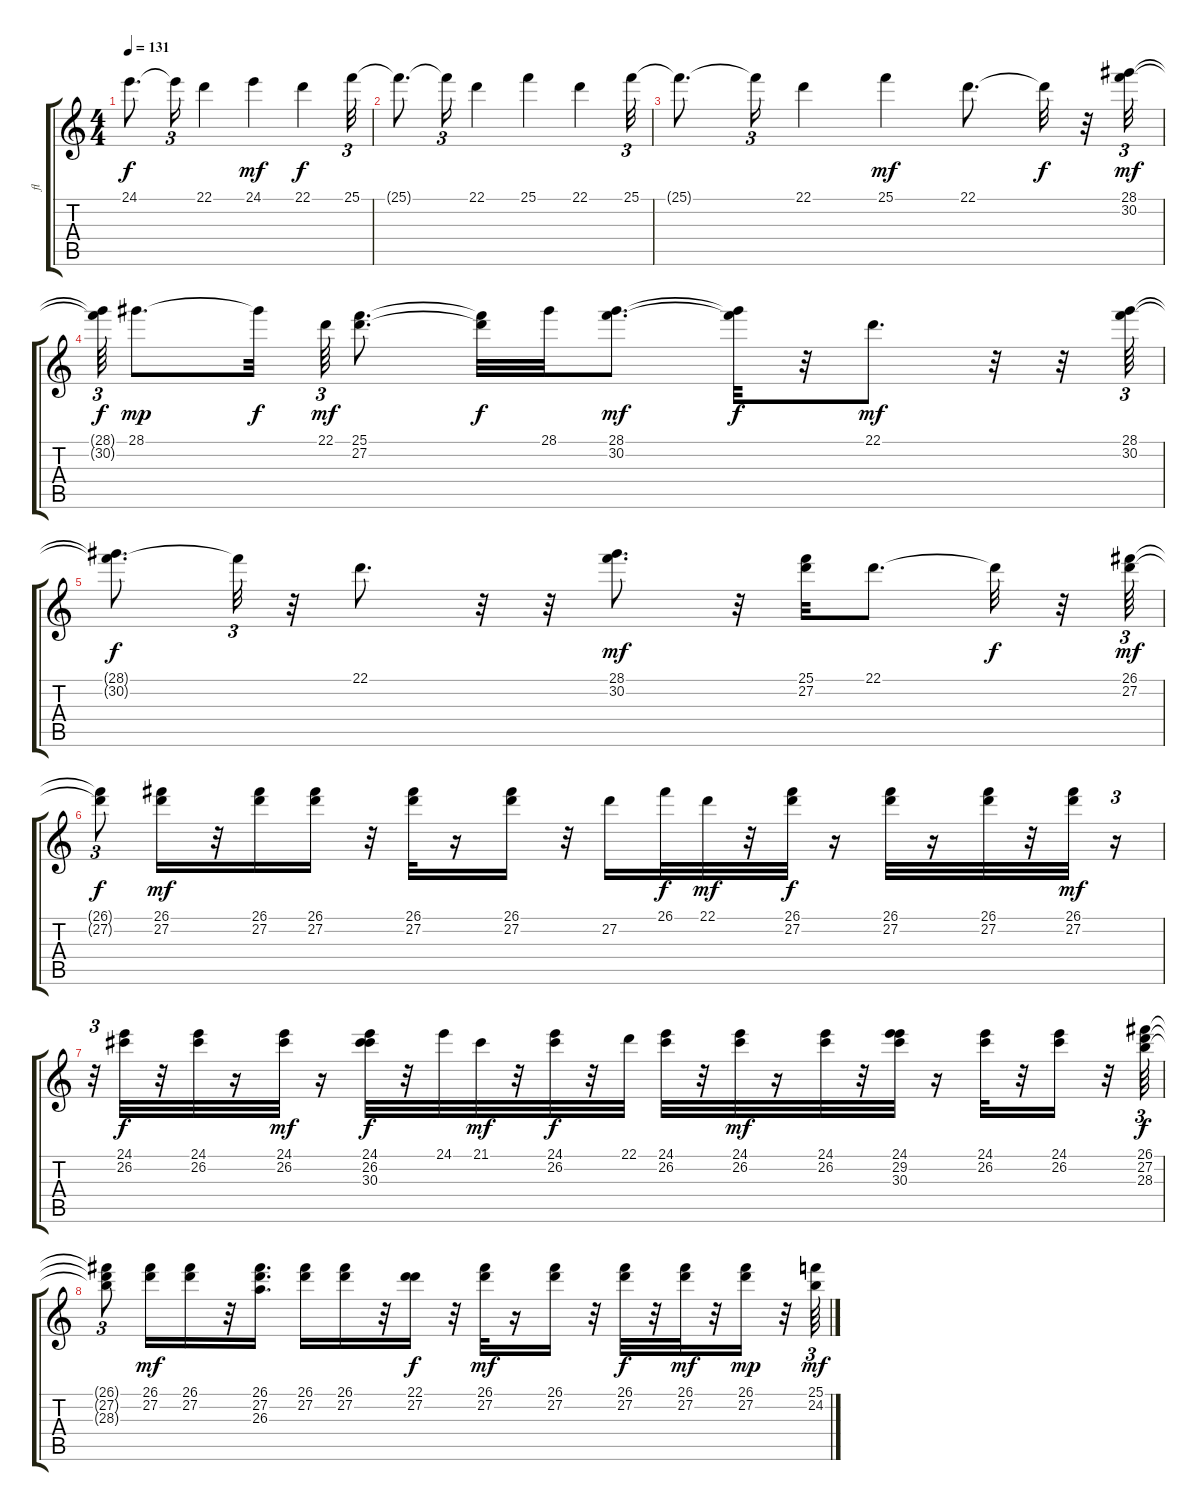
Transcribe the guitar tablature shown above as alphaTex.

\track ("fl" "fl") {instrument flute}
\staff {score tabs}
\tuning (E4 B3 G3 D3 A2 E2) {hide}
\ts (4 4)
\tempo 131
\clef g2
\ks c
24.1{t}.8{d dy f} 24.1{t}.16{tu (3 2)} 22.1.4 24.1.4{dy mf} 22.1.4{dy f} 25.1.32{tu (3 2)} |
25.1{t}.8{d} 25.1{t}.16{tu (3 2)} 22.1.4 25.1.4 22.1.4 25.1.32{tu (3 2)} |
25.1{t}.8{d} 25.1{t}.16{tu (3 2)} 22.1.4 25.1.4{dy mf} 22.1.8{d} 22.1{t}.32{dy f} r.32 (28.1 30.2).32{tu (3 2) dy mf} |
(28.1{t} 30.2{t}).64{tu (3 2) dy f} 28.1.8{d dy mp} 28.1{t}.32{dy f beam splitsecondary} 22.1.64{tu (3 2) dy mf} (25.1 27.2).8{d} (25.1{t} 27.2{t}).32{dy f} 28.1.32 (28.1 30.2).8{d dy mf} (28.1{t} 30.2{t}).32{dy f} r.32 22.1.8{d dy mf} r.32 r.32 (28.1 30.2).64{tu (3 2)} |
(28.1{t} 30.2{t}).8{d dy f} 30.2{t}.32{tu (3 2)} r.32 22.1.8{d} r.32 r.32 (28.1 30.2).8{d dy mf} r.32 (25.1 27.2).32 22.1.8{d} 22.1{t}.32{dy f} r.32 (26.1 27.2).64{tu (3 2) dy mf} |
(26.1{t} 27.2{t}).8{tu (3 2) dy f} (26.1 27.2).16{dy mf} r.32 (26.1 27.2).16 (26.1 27.2).16 r.32 (26.1 27.2).32 r.16 (26.1 27.2).16 r.32 27.2.16 26.1.32{dy f} 22.1.32{dy mf} r.32 (26.1 27.2).32{dy f} r.16 (26.1 27.2).32 r.16 (26.1 27.2).32 r.32 (26.1 27.2).32{dy mf} r.16{tu (3 2)} |
r.32{tu (3 2)} (24.1 26.2).32{dy f} r.32 (24.1 26.2).32 r.16 (24.1 26.2).32{dy mf} r.16 (24.1 26.2 30.3).32{dy f} r.32 24.1.32 21.1.32{dy mf} r.32 (24.1 26.2).32{dy f} r.32 22.1.32 (24.1 26.2).32 r.32 (24.1 26.2).32{dy mf} r.16 (24.1 26.2).32 r.32 (24.1 29.2 30.3).32 r.16 (24.1 26.2).32 r.32 (24.1 26.2).16 r.32 (26.1 27.2 28.3).64{tu (3 2) dy f} |
(26.1{t} 27.2{t} 28.3{t}).8{tu (3 2)} (26.1 27.2).16{dy mf} (26.1 27.2).16 r.32 (26.1 27.2 26.3).16{d} (26.1 27.2).16 (26.1 27.2).16 r.32 (22.1 27.2).16{dy f} r.32 (26.1 27.2).32{dy mf} r.16 (26.1 27.2).16 r.32 (26.1 27.2).32{dy f} r.32 (26.1 27.2).32{dy mf} r.32 (26.1 27.2).16{dy mp} r.32 (25.1 24.2).64{tu (3 2) dy mf}
